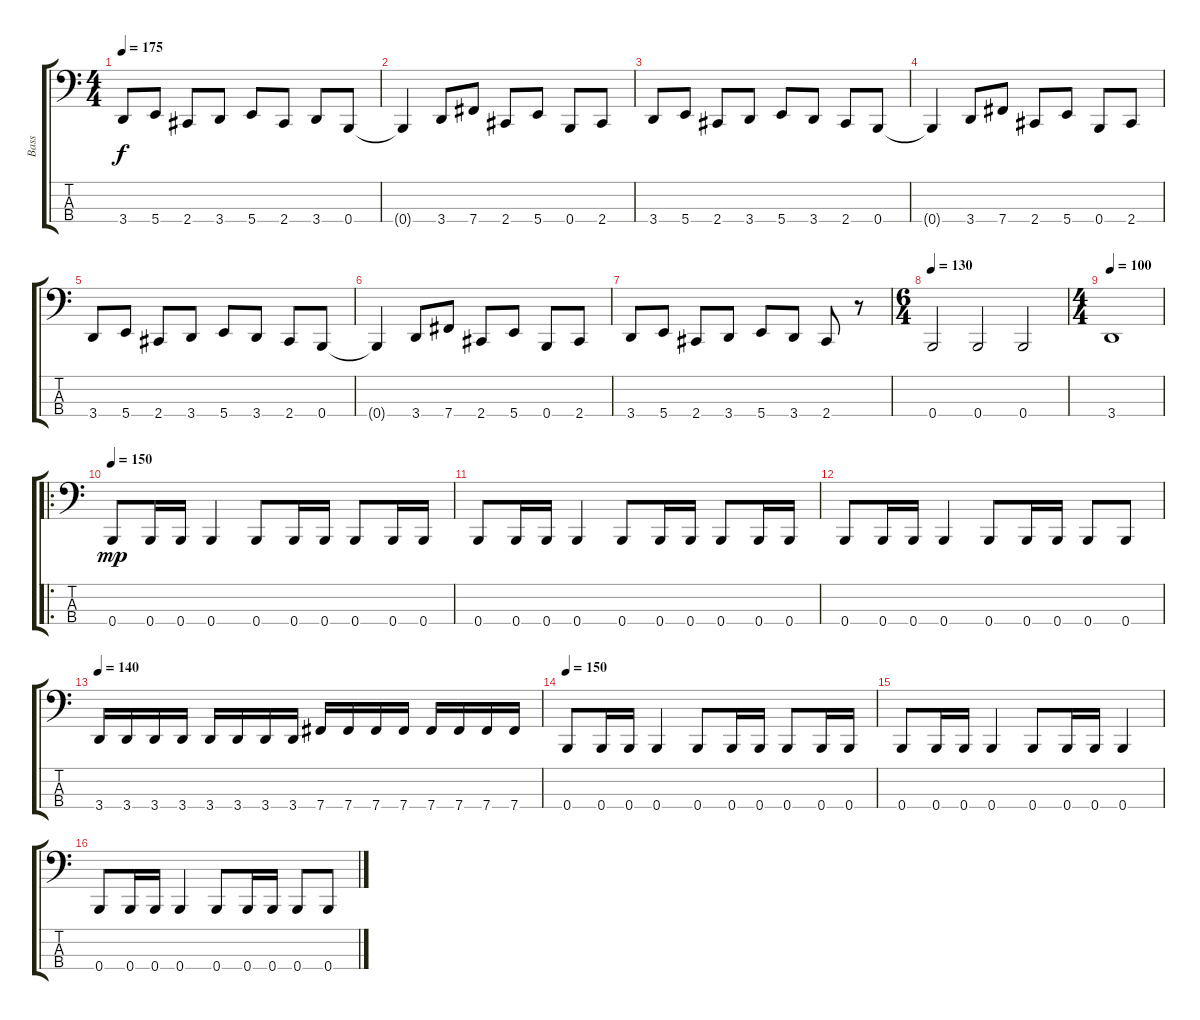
\track ("Bass" "Bass") {instrument electricbassfinger}
\staff {score tabs}
\tuning (E2 B1 Gb1 B0) {hide}
\ts (4 4)
\tempo 175
\clef f4
\ks c
3.4.8{dy f} 5.4.8 2.4.8 3.4.8 5.4.8 2.4.8 3.4.8 0.4.8 |
0.4{t}.4 3.4.8 7.4.8 2.4.8 5.4.8 0.4.8 2.4.8 |
3.4.8 5.4.8 2.4.8 3.4.8 5.4.8 3.4.8 2.4.8 0.4.8 |
0.4{t}.4 3.4.8 7.4.8 2.4.8 5.4.8 0.4.8 2.4.8 |
3.4.8 5.4.8 2.4.8 3.4.8 5.4.8 3.4.8 2.4.8 0.4.8 |
0.4{t}.4 3.4.8 7.4.8 2.4.8 5.4.8 0.4.8 2.4.8 |
3.4.8 5.4.8 2.4.8 3.4.8 5.4.8 3.4.8 2.4.8 r.8 |
\ts (6 4)
\tempo 130
0.4.2 0.4.2 0.4.2 |
\ts (4 4)
\tempo 100
3.4.1 |
\ro
\tempo 150
0.4.8{dy mp} 0.4.16 0.4.16 0.4.4 0.4.8 0.4.16 0.4.16 0.4.8 0.4.16 0.4.16 |
0.4.8 0.4.16 0.4.16 0.4.4 0.4.8 0.4.16 0.4.16 0.4.8 0.4.16 0.4.16 |
0.4.8 0.4.16 0.4.16 0.4.4 0.4.8 0.4.16 0.4.16 0.4.8 0.4.8 |
\tempo 140
3.4.16 3.4.16 3.4.16 3.4.16 3.4.16 3.4.16 3.4.16 3.4.16 7.4.16 7.4.16 7.4.16 7.4.16 7.4.16 7.4.16 7.4.16 7.4.16 |
\tempo 150
0.4.8 0.4.16 0.4.16 0.4.4 0.4.8 0.4.16 0.4.16 0.4.8 0.4.16 0.4.16 |
0.4.8 0.4.16 0.4.16 0.4.4 0.4.8 0.4.16 0.4.16 0.4.4 |
0.4.8 0.4.16 0.4.16 0.4.4 0.4.8 0.4.16 0.4.16 0.4.8 0.4.8
